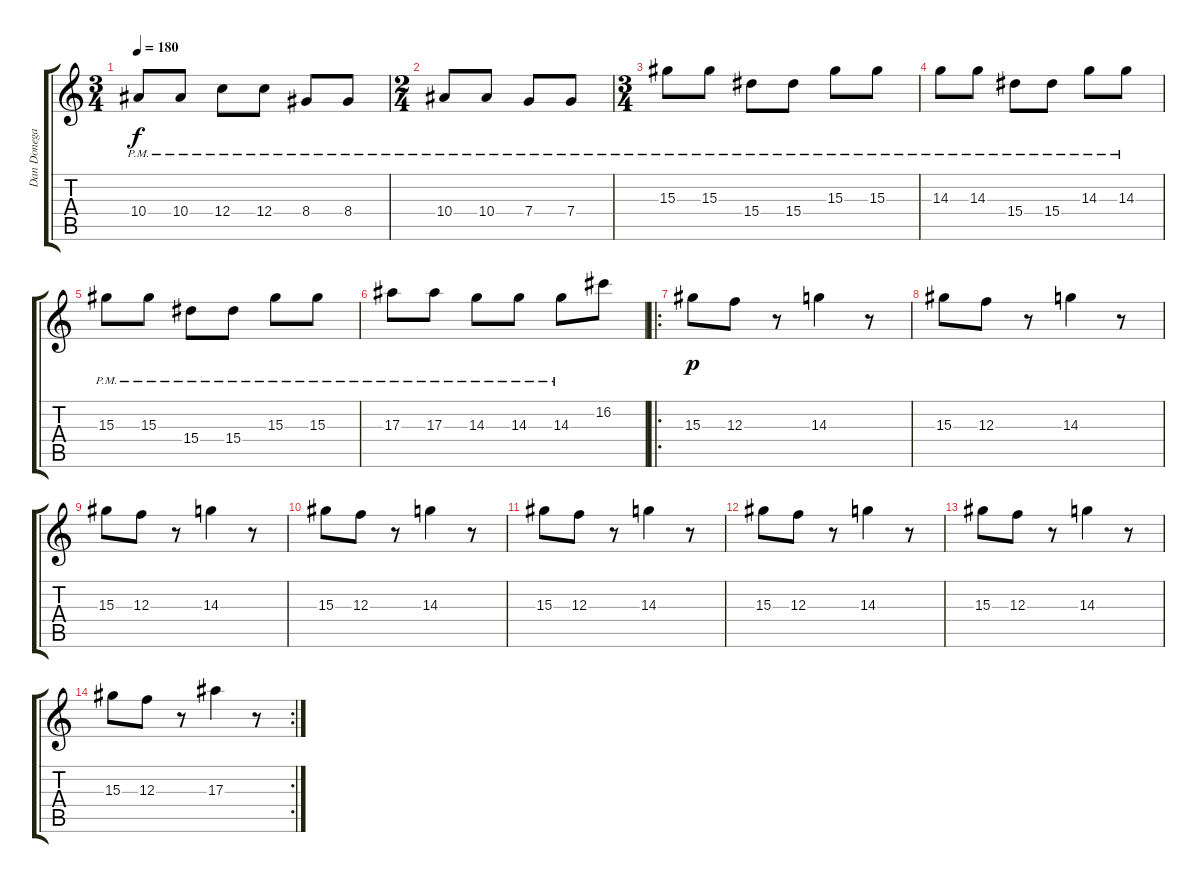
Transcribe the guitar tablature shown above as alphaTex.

\track ("Dan Donegan Overdub" "Dan Donega") {instrument distortionguitar}
\staff {score tabs}
\tuning (D4 A3 F3 C3 G2 C2) {hide}
\ts (3 4)
\tempo 180
\clef g2
\ks c
10.4{pm}.8{dy f} 10.4{pm}.8 12.4{pm}.8 12.4{pm}.8 8.4{pm}.8 8.4{pm}.8 |
\ts (2 4)
10.4{pm}.8 10.4{pm}.8 7.4{pm}.8 7.4{pm}.8 |
\ts (3 4)
15.3{pm}.8{volume 16} 15.3{pm}.8 15.4{pm}.8 15.4{pm}.8 15.3{pm}.8 15.3{pm}.8 |
14.3{pm}.8 14.3{pm}.8 15.4{pm}.8 15.4{pm}.8 14.3{pm}.8 14.3{pm}.8 |
15.3{pm}.8 15.3{pm}.8 15.4{pm}.8 15.4{pm}.8 15.3{pm}.8 15.3{pm}.8 |
17.3{pm}.8 17.3{pm}.8 14.3{pm}.8 14.3{pm}.8 14.3{pm}.8 16.2.8 |
\ro
15.3.8{dy p} 12.3.8 r.8 14.3.4 r.8 |
15.3.8 12.3.8 r.8 14.3.4 r.8 |
15.3.8 12.3.8 r.8 14.3.4 r.8 |
15.3.8 12.3.8 r.8 14.3.4 r.8 |
15.3.8 12.3.8 r.8 14.3.4 r.8 |
15.3.8 12.3.8 r.8 14.3.4 r.8 |
15.3.8 12.3.8 r.8 14.3.4 r.8 |
\rc 2
15.3.8 12.3.8 r.8 17.3.4 r.8
